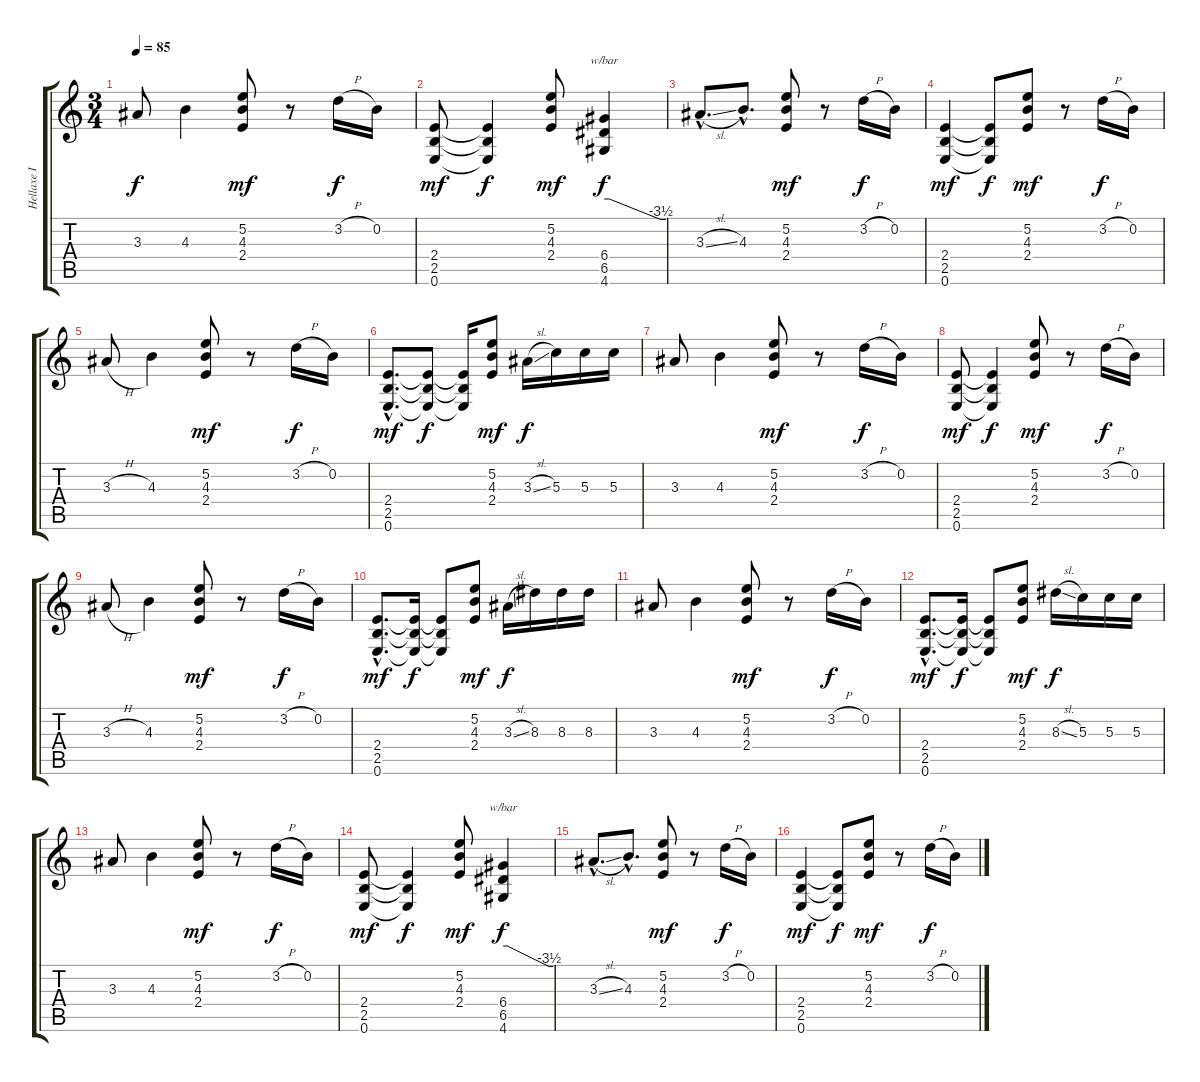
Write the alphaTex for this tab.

\track ("Hellaxe I" "Hellaxe I") {instrument distortionguitar}
\staff {score tabs}
\tuning (E4 B3 G3 D3 A2 E2) {hide}
\ts (3 4)
\tempo 85
\clef g2
\ks c
3.3.8{dy f} 4.3.4 (5.2 4.3 2.4).8{dy mf balance 0} r.8{balance 8} 3.2{h}.16{dy f} 0.2.16 |
(2.4 2.5 0.6).8{dy mf balance 0} (2.4{t} 2.5{t} 0.6{t}).4{dy f} (5.2 4.3 2.4).8{dy mf} (6.4 6.5 4.6).4{tbe (custom default 0 0 5 0 55 -14 60 -14) dy f} |
3.3{sl hac}.8{d balance 8} 4.3{hac}.8{d} (5.2 4.3 2.4).8{dy mf balance 0} r.8{balance 8} 3.2{h}.16{dy f} 0.2.16 |
(2.4 2.5 0.6).4{dy mf balance 0} (2.4{t} 2.5{t} 0.6{t}).8{dy f} (5.2 4.3 2.4).8{dy mf} r.8 3.2{h}.16{dy f balance 8} 0.2.16 |
3.3{h}.8 4.3.4 (5.2 4.3 2.4).8{dy mf balance 0} r.8{balance 8} 3.2{h}.16{dy f} 0.2.16 |
(2.4{hac} 2.5{hac} 0.6{hac}).8{d dy mf balance 0} (2.4{t} 2.5{t} 0.6{t}).8{dy f} (2.4{t} 2.5{t} 0.6{t}).16 (5.2 4.3 2.4).8{dy mf} 3.3{sl}.16{dy f balance 8} 5.3.16 5.3.16 5.3.16 |
3.3.8 4.3.4 (5.2 4.3 2.4).8{dy mf balance 0} r.8{balance 8} 3.2{h}.16{dy f} 0.2.16 |
(2.4 2.5 0.6).8{dy mf balance 0} (2.4{t} 2.5{t} 0.6{t}).4{dy f} (5.2 4.3 2.4).8{dy mf} r.8{balance 8} 3.2{h}.16{dy f} 0.2.16 |
3.3{h}.8 4.3.4 (5.2 4.3 2.4).8{dy mf balance 0} r.8{balance 8} 3.2{h}.16{dy f} 0.2.16 |
(2.4{hac} 2.5{hac} 0.6{hac}).8{d dy mf balance 0} (2.4{t} 2.5{t} 0.6{t}).16{dy f} (2.4{t} 2.5{t} 0.6{t}).8 (5.2 4.3 2.4).8{dy mf} 3.3{sl}.16{dy f balance 8} 8.3.16 8.3.16 8.3.16 |
3.3.8 4.3.4 (5.2 4.3 2.4).8{dy mf balance 0} r.8{balance 8} 3.2{h}.16{dy f} 0.2.16 |
(2.4{hac} 2.5{hac} 0.6{hac}).8{d dy mf balance 0} (2.4{t} 2.5{t} 0.6{t}).16{dy f} (2.4{t} 2.5{t} 0.6{t}).8 (5.2 4.3 2.4).8{dy mf} 8.3{sl}.16{dy f balance 8} 5.3.16 5.3.16 5.3.16 |
3.3.8 4.3.4 (5.2 4.3 2.4).8{dy mf balance 0} r.8{balance 8} 3.2{h}.16{dy f} 0.2.16 |
(2.4 2.5 0.6).8{dy mf balance 0} (2.4{t} 2.5{t} 0.6{t}).4{dy f} (5.2 4.3 2.4).8{dy mf} (6.4 6.5 4.6).4{tbe (custom default 0 0 5 0 55 -14 60 -14) dy f} |
3.3{sl hac}.8{d balance 8} 4.3{hac}.8{d} (5.2 4.3 2.4).8{dy mf balance 0} r.8{balance 8} 3.2{h}.16{dy f} 0.2.16 |
(2.4 2.5 0.6).4{dy mf balance 0} (2.4{t} 2.5{t} 0.6{t}).8{dy f} (5.2 4.3 2.4).8{dy mf} r.8{balance 8} 3.2{h}.16{dy f} 0.2.16
